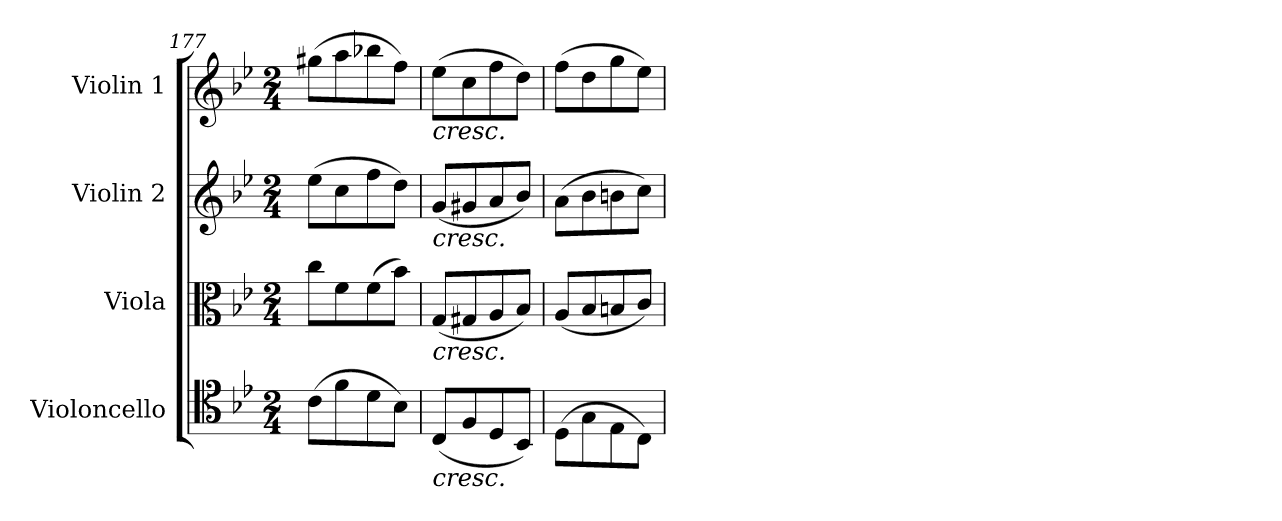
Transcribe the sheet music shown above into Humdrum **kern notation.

**kern	**kern	**kern	**kern
*part4	*part3	*part2	*part1
*staff4	*staff3	*staff2	*staff1
*I"Violoncello	*I"Viola	*I"Violin 2	*I"Violin 1
*I'Vc	*I'Vla	*I'Vln	*I'Vln
*clefC4	*clefC3	*clefG2	*clefG2
*k[b-e-]	*k[b-e-]	*k[b-e-]	*k[b-e-]
*M2/4	*M2/4	*M2/4	*M2/4
=177	=177	=177	=177
(8c\L	8cc\L	(8ee-\L	(8gg#X\L
8f\	8f\	8cc\	8aa\
8d\	(8f\	8ff\	8bb-X\
8B-\J)	8b-\J)	8dd\J)	8ff\J)
!!LO:PB:g=z
=178	=178	=178	=178
!	!	!	!LO:TX:b:i:t=cresc.
!	!	!LO:TX:b:i:t=cresc.	!
!	!LO:TX:b:i:t=cresc.	!	!
!LO:TX:b:i:t=cresc.	!	!	!
(8C/L	(8G/L	(8g/L	(8ee-\L
8F/	8G#X/	8g#X/	8cc\
8D/	8A/	8a/	8ff\
8BB-/J)	8B-/J)	8b-/J)	8dd\J)
=179	=179	=179	=179
(8D\L	(8A/L	(8a\L	(8ff\L
8G\	8B-/	8b-\	8dd\
8E-\	8Bn/	8bn\	8gg\
8C\J)	8c/J)	8cc\J)	8ee-\J)
=	=	=	=
*-	*-	*-	*-
